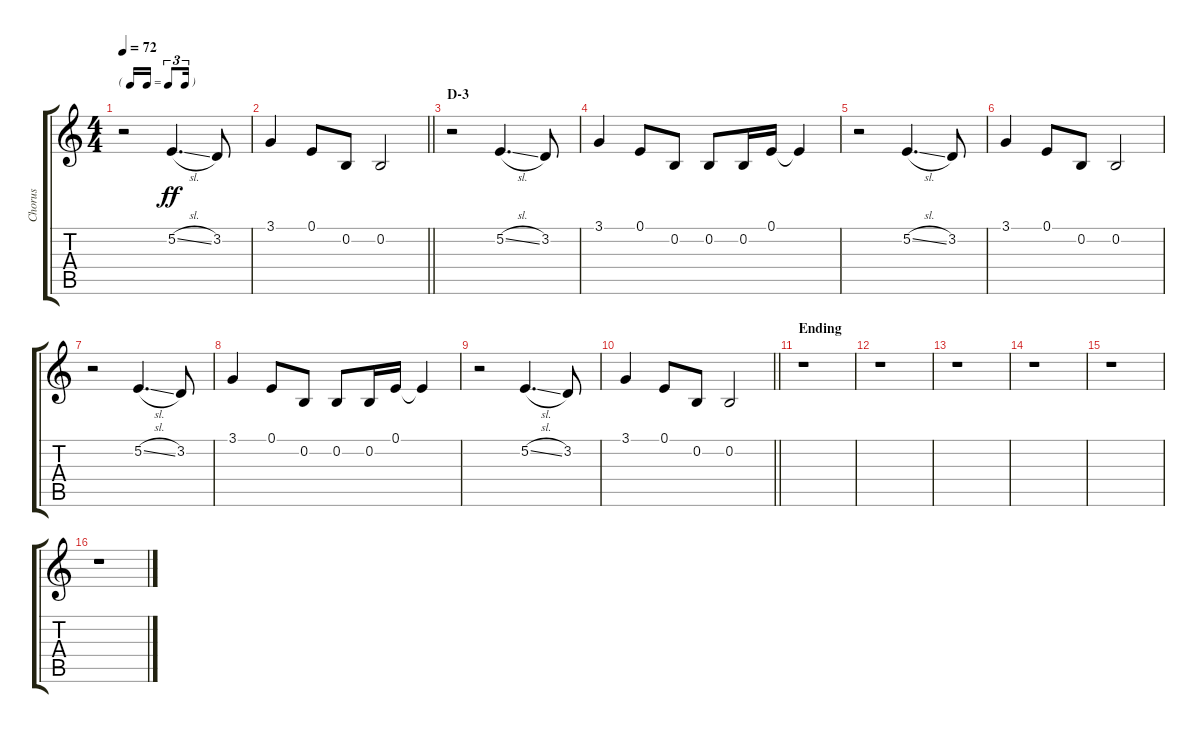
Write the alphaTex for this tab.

\track ("Chorus" "Chorus") {instrument voiceoohs}
\staff {score tabs}
\tuning (E4 B3 G3 D3 A2 E2) {hide}
\ts (4 4)
\tf triplet16th
\tempo 72
\clef g2
\ks c
r.2{dy ff} 5.2{sl}.4{d} 3.2.8 |
\barLineRight lightlight
3.1.4 0.1.8 0.2.8 0.2.2 |
\section ("" "D-3")
r.2 5.2{sl}.4{d} 3.2.8 |
3.1.4 0.1.8 0.2.8 0.2.8 0.2.16 0.1.16 0.1{t}.4 |
r.2 5.2{sl}.4{d} 3.2.8 |
3.1.4 0.1.8 0.2.8 0.2.2 |
r.2 5.2{sl}.4{d} 3.2.8 |
3.1.4 0.1.8 0.2.8 0.2.8 0.2.16 0.1.16 0.1{t}.4 |
r.2 5.2{sl}.4{d} 3.2.8 |
\barLineRight lightlight
3.1.4 0.1.8 0.2.8 0.2.2 |
\section ("" "Ending")
r.1 |
r.1 |
r.1 |
r.1 |
r.1 |
r.1
